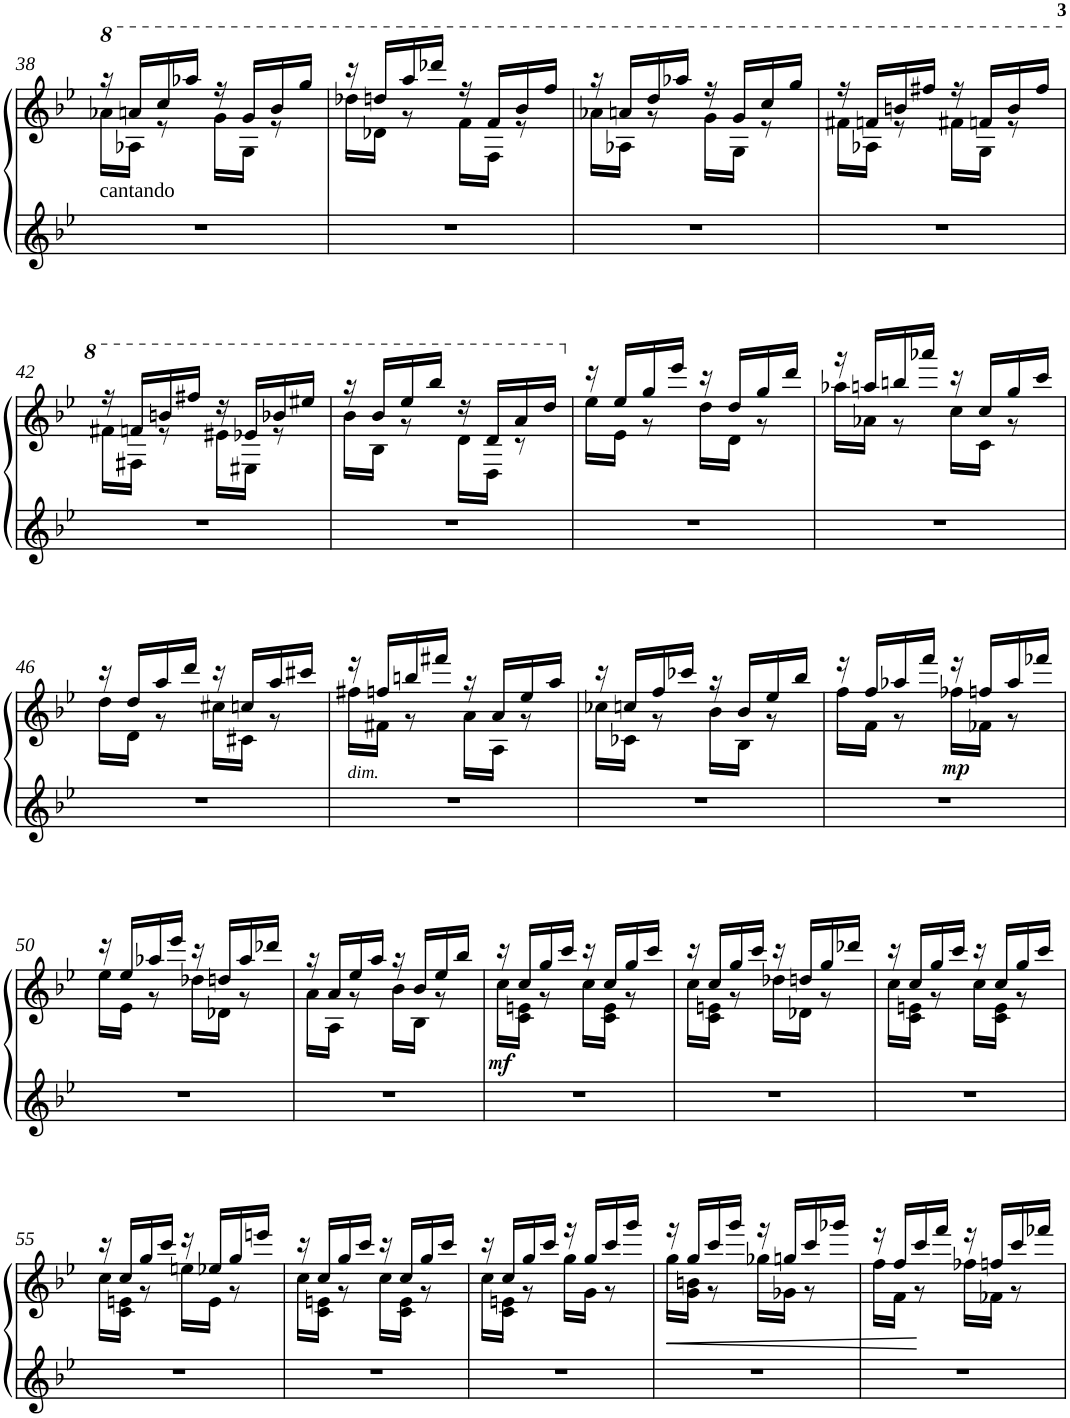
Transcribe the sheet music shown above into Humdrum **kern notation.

**kern	**kern	**dynam
*part1	*part1	*part1
*staff2	*staff1	*staff1/2
*I"Piano	*	*
*I'Pno	*	*
!!LO:PB:g=z
*clefG2	*clefG2	*
*k[b-e-]	*k[b-e-]	*
*B-:	*B-:	*
*M2/4	*M2/4	*
*	*8va	*
=38	=38	=38
*	*^	*
!LO:TX:a:t=cantando	!	!	!
2r	16r	16aa-X\LL	.
.	16aan/LL	16a-X\JJ	.
.	16ccc/	8r	.
.	16aaa-X/JJ	.	.
.	16r	16gg\LL	.
.	16gg/LL	16g\JJ	.
.	16bb-/	8r	.
.	16ggg/JJ	.	.
=39	=39	=39	=39
2r	16r	16ddd-X\LL	.
.	16dddn/LL	16dd-X\JJ	.
.	16aaa/	8r	.
.	16dddd-X/JJ	.	.
.	16r	16ff\LL	.
.	16ff/LL	16f\JJ	.
.	16bb-/	8r	.
.	16fff/JJ	.	.
=40	=40	=40	=40
2r	16r	16aa-X\LL	.
.	16aan/LL	16a-X\JJ	.
.	16ddd/	8r	.
.	16aaa-X/JJ	.	.
.	16r	16gg\LL	.
.	16gg/LL	16g\JJ	.
.	16ccc/	8r	.
.	16ggg/JJ	.	.
=41	=41	=41	=41
2r	16r	16ff#X\LL	.
.	16ffn/LL	16a-X\JJ	.
.	16bbn/	8r	.
.	16fff#X/JJ	.	.
.	16r	16ff#X\LL	.
.	16ffn/LL	16g\JJ	.
.	16bb/	8r	.
.	16fff#/JJ	.	.
!!LO:LB:g=z	!!
=42	=42	=42	=42
2r	16r	16ff#X\LL	.
.	16ffn/LL	16f#X\JJ	.
.	16bbn/	8r	.
.	16fff#X/JJ	.	.
.	16r	16ee#X\LL	.
.	16ee-X/LL	16e#X\JJ	.
.	16bb-X/	8r	.
.	16eee#X/JJ	.	.
=43	=43	=43	=43
2r	16r	16bb-\LL	.
.	16bb-/LL	16b-\JJ	.
.	16eee-/	8r	.
.	16bbb-/JJ	.	.
.	16r	16dd\LL	.
.	16dd/LL	16d\JJ	.
.	16aa/	8r	.
.	16ddd/JJ	.	.
=44	=44	=44	=44
*	*X8va	*	*
2r	16r	16ee-\LL	.
.	16ee-/LL	16e-\JJ	.
.	16gg/	8r	.
.	16eee-/JJ	.	.
.	16r	16dd\LL	.
.	16dd/LL	16d\JJ	.
.	16gg/	8r	.
.	16ddd/JJ	.	.
=45	=45	=45	=45
2r	16r	16aa-X\LL	.
.	16aan/LL	16a-X\JJ	.
.	16bbn/	8r	.
.	16aaa-X/JJ	.	.
.	16r	16cc\LL	.
.	16cc/LL	16c\JJ	.
.	16gg/	8r	.
.	16ccc/JJ	.	.
!!LO:LB:g=z	!!
=46	=46	=46	=46
2r	16r	16dd\LL	.
.	16dd/LL	16d\JJ	.
.	16aa/	8r	.
.	16ddd/JJ	.	.
.	16r	16cc#X\LL	.
.	16ccn/LL	16c#X\JJ	.
.	16aa/	8r	.
.	16ccc#X/JJ	.	.
=47	=47	=47	=47
!	!LO:TX:b:i:t=dim.	!	!
2r	16r	16ff#X\LL	.
.	16ffn/LL	16f#X\JJ	.
.	16bbn/	8r	.
.	16fff#X/JJ	.	.
.	16r	16a\LL	.
.	16a/LL	16A\JJ	.
.	16ee-/	8r	.
.	16aa/JJ	.	.
=48	=48	=48	=48
2r	16r	16cc-X\LL	.
.	16ccn/LL	16c-X\JJ	.
.	16ff/	8r	.
.	16ccc-X/JJ	.	.
.	16r	16b-\LL	.
.	16b-/LL	16B-\JJ	.
.	16ee-/	8r	.
.	16bb-/JJ	.	.
=49	=49	=49	=49
2r	16r	16ff\LL	.
.	16ff/LL	16f\JJ	.
.	16aa-X/	8r	.
.	16fff/JJ	.	.
!	!	!	!LO:DY:b
.	16r	16ff-X\LL	mp
.	16ffn/LL	16f-X\JJ	.
.	16aa-/	8r	.
.	16fff-X/JJ	.	.
!!LO:LB:g=z	!!
=50	=50	=50	=50
2r	16r	16ee-\LL	.
.	16ee-/LL	16e-\JJ	.
.	16aa-X/	8r	.
.	16eee-/JJ	.	.
.	16r	16dd-X\LL	.
.	16ddn/LL	16d-X\JJ	.
.	16aa-/	8r	.
.	16ddd-X/JJ	.	.
=51	=51	=51	=51
2r	16r	16a\LL	.
.	16a/LL	16A\JJ	.
.	16ee-/	8r	.
.	16aa/JJ	.	.
.	16r	16b-\LL	.
.	16b-/LL	16B-\JJ	.
.	16ee-/	8r	.
.	16bb-/JJ	.	.
=52	=52	=52	=52
!	!	!	!LO:DY:b
2r	16r	16cc\LL	mf
.	16cc/LL	16c\ 16en\JJ	.
.	16gg/	8r	.
.	16ccc/JJ	.	.
.	16r	16cc\LL	.
.	16cc/LL	16c\ 16e\JJ	.
.	16gg/	8r	.
.	16ccc/JJ	.	.
=53	=53	=53	=53
2r	16r	16cc\LL	.
.	16cc/LL	16c\ 16en\JJ	.
.	16gg/	8r	.
.	16ccc/JJ	.	.
.	16r	16dd-X\LL	.
.	16ddn/LL	16d-X\JJ	.
.	16gg/	8r	.
.	16ddd-X/JJ	.	.
=54	=54	=54	=54
2r	16r	16cc\LL	.
.	16cc/LL	16c\ 16en\JJ	.
.	16gg/	8r	.
.	16ccc/JJ	.	.
.	16r	16cc\LL	.
.	16cc/LL	16c\ 16e\JJ	.
.	16gg/	8r	.
.	16ccc/JJ	.	.
!!LO:LB:g=z	!!
=55	=55	=55	=55
2r	16r	16cc\LL	.
.	16cc/LL	16c\ 16en\JJ	.
.	16gg/	8r	.
.	16ccc/JJ	.	.
.	16r	16een\LL	.
.	16ee-X/LL	16e\JJ	.
.	16gg/	8r	.
.	16eeen/JJ	.	.
=56	=56	=56	=56
2r	16r	16cc\LL	.
.	16cc/LL	16c\ 16en\JJ	.
.	16gg/	8r	.
.	16ccc/JJ	.	.
.	16r	16cc\LL	.
.	16cc/LL	16c\ 16e\JJ	.
.	16gg/	8r	.
.	16ccc/JJ	.	.
=57	=57	=57	=57
2r	16r	16cc\LL	.
.	16cc/LL	16c\ 16en\JJ	.
.	16gg/	8r	.
.	16ccc/JJ	.	.
.	16r	16gg\LL	.
.	16gg/LL	16g\JJ	.
.	16ccc/	8r	.
.	16ggg/JJ	.	.
=58	=58	=58	=58
!	!	!	!LO:HP:b
2r	16r	16gg\LL	<
.	16gg/LL	16g\ 16bn\JJ	.
.	16ccc/	8r	.
.	16ggg/JJ	.	.
.	16r	16gg-X\LL	.
.	16ggn/LL	16g-X\JJ	.
.	16ccc/	8r	.
.	16ggg-X/JJ	.	.
=59	=59	=59	=59
2r	16r	16ff\LL	.
.	16ff/LL	16f\JJ	.
.	16ccc/	8r	.
.	16fff/JJ	.	[
.	16r	16ff-X\LL	.
.	16ffn/LL	16f-X\JJ	.
.	16ccc/	8r	.
.	16fff-X/JJ	.	.
*	*v	*v	*
=	=	=
*-	*-	*-
